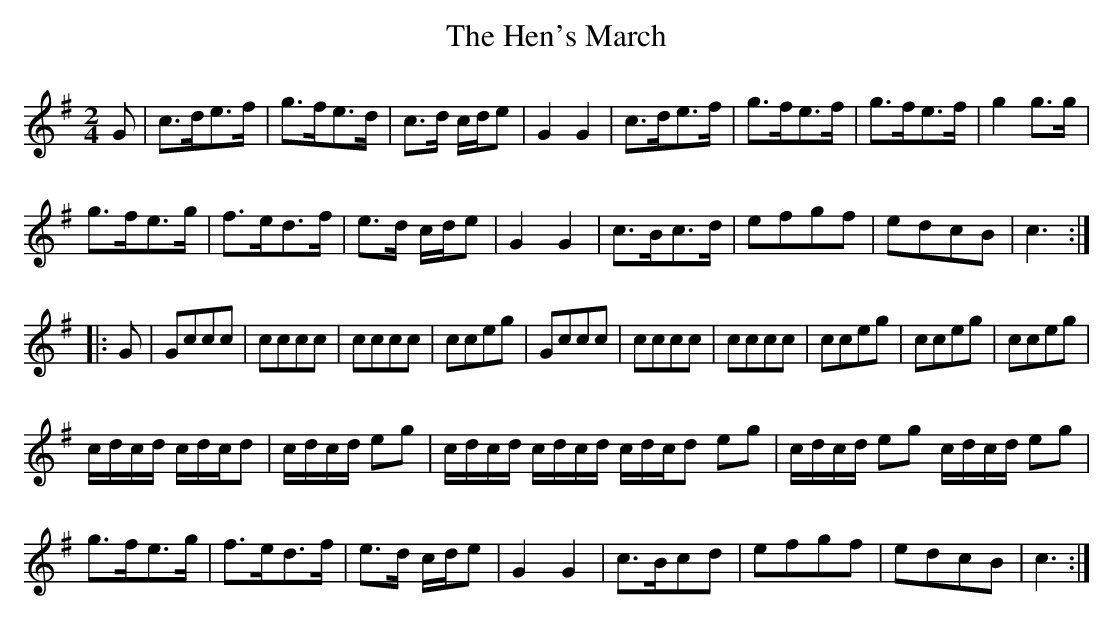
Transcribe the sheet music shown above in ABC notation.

X:1
T:Hen's March, The
L:1/8
M:2/4
K:G
G | \
c>de>f | g>fe>d | c>d c/d/e | G2G2 | c>de>f | g>fe>f | g>fe>f | g2 g>g |
g>fe>g | f>ed>f | e>d c/d/e | G2G2 | c>Bc>d | efgf | edcB | c3 :|
|: G | \
Gccc | cccc | cccc | cceg | Gccc | cccc | cccc | cceg | cceg | cceg |
c/d/c/d/ c/d/c/d | c/d/c/d/ eg | c/d/c/d/ c/d/c/d/ c/d/c/d eg | c/d/c/d/ eg c/d/c/d/ eg |
g>fe>g | f>ed>f | e>d c/d/e | G2G2 | c>Bcd | efgf | edcB | c3 :|
